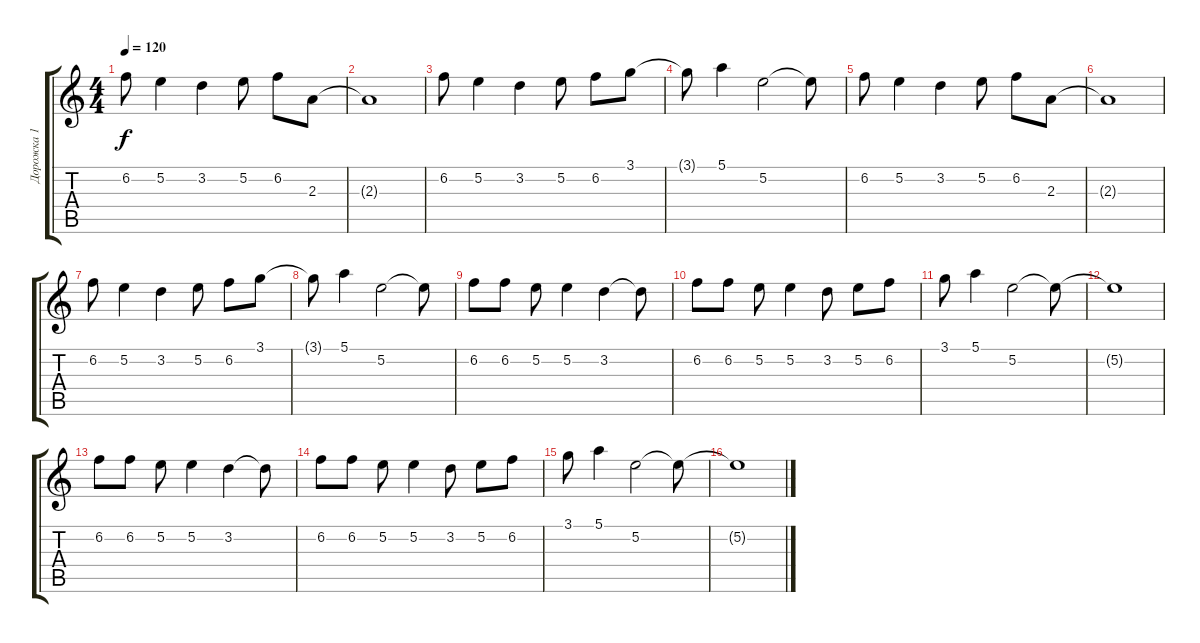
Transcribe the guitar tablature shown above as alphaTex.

\track ("Дорожка 1" "Дорожка 1") {instrument overdrivenguitar}
\staff {score tabs}
\tuning (E4 B3 G3 D3 A2 E2) {hide}
\ts (4 4)
\tempo 120
\clef g2
\ks c
6.2.8{dy f instrument overdrivenguitar} 5.2.4 3.2.4 5.2.8 6.2.8 2.3.8 |
2.3{t}.1 |
6.2.8 5.2.4 3.2.4 5.2.8 6.2.8 3.1.8 |
3.1{t}.8 5.1.4 5.2.2 5.2{t}.8 |
6.2.8 5.2.4 3.2.4 5.2.8 6.2.8 2.3.8 |
2.3{t}.1 |
6.2.8 5.2.4 3.2.4 5.2.8 6.2.8 3.1.8 |
3.1{t}.8 5.1.4 5.2.2 5.2{t}.8 |
6.2.8 6.2.8 5.2.8 5.2.4 3.2.4 3.2{t}.8 |
6.2.8 6.2.8 5.2.8 5.2.4 3.2.8 5.2.8 6.2.8 |
3.1.8 5.1.4 5.2.2 5.2{t}.8 |
5.2{t}.1 |
6.2.8 6.2.8 5.2.8 5.2.4 3.2.4 3.2{t}.8 |
6.2.8 6.2.8 5.2.8 5.2.4 3.2.8 5.2.8 6.2.8 |
3.1.8 5.1.4 5.2.2 5.2{t}.8 |
5.2{t}.1
